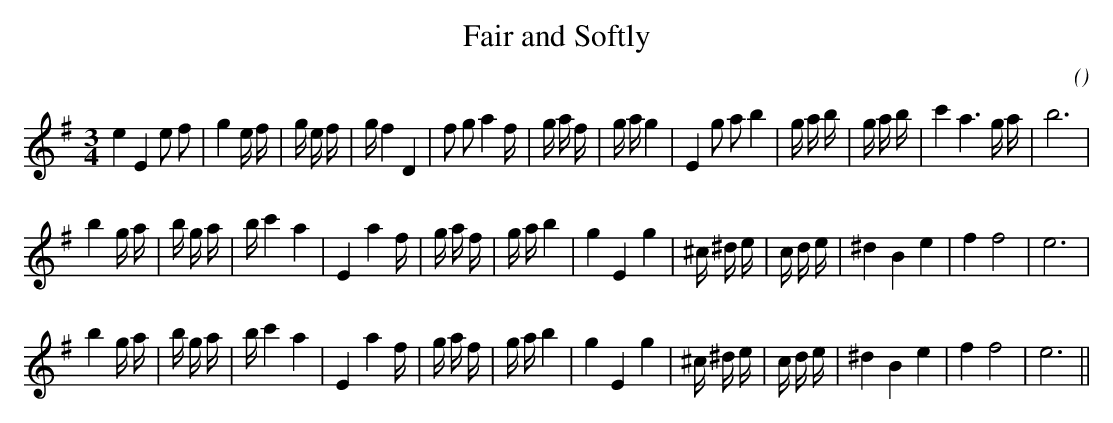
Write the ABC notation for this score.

X:1
T: Fair and Softly
C:
O:
M:3/4
K:Em
K:Em
M:3/4
L:1/16
e4 E4 e2 f2 |g4 e4/3 f4/3 |g4/3 e4/3 f4/3 |g4/3 f4 D4 |f2 g2 a4 f4/3 |g4/3 a4/3 f4/3 |g4/3 a4/3 g4 |E4 g2 a2 b4 |g4/3 a4/3 b4/3 |g4/3 a4/3 b4/3 |c'4 a6 g a |b12 |
b4 g4/3 a4/3 |b4/3 g4/3 a4/3 |b4/3 c'4 a4 |E4 a4 f4/3 |g4/3 a4/3 f4/3 |g4/3 a4/3 b4 |g4 E4 g4 |^c4/3 ^d4/3 e4/3 |c4/3 d4/3 e4/3 |^d4 B4 e4 |f4 f8 |e12 |
b4 g4/3 a4/3 |b4/3 g4/3 a4/3 |b4/3 c'4 a4 |E4 a4 f4/3 |g4/3 a4/3 f4/3 |g4/3 a4/3 b4 |g4 E4 g4 |^c4/3 ^d4/3 e4/3 |c4/3 d4/3 e4/3 |^d4 B4 e4 |f4 f8 |e12 ||
